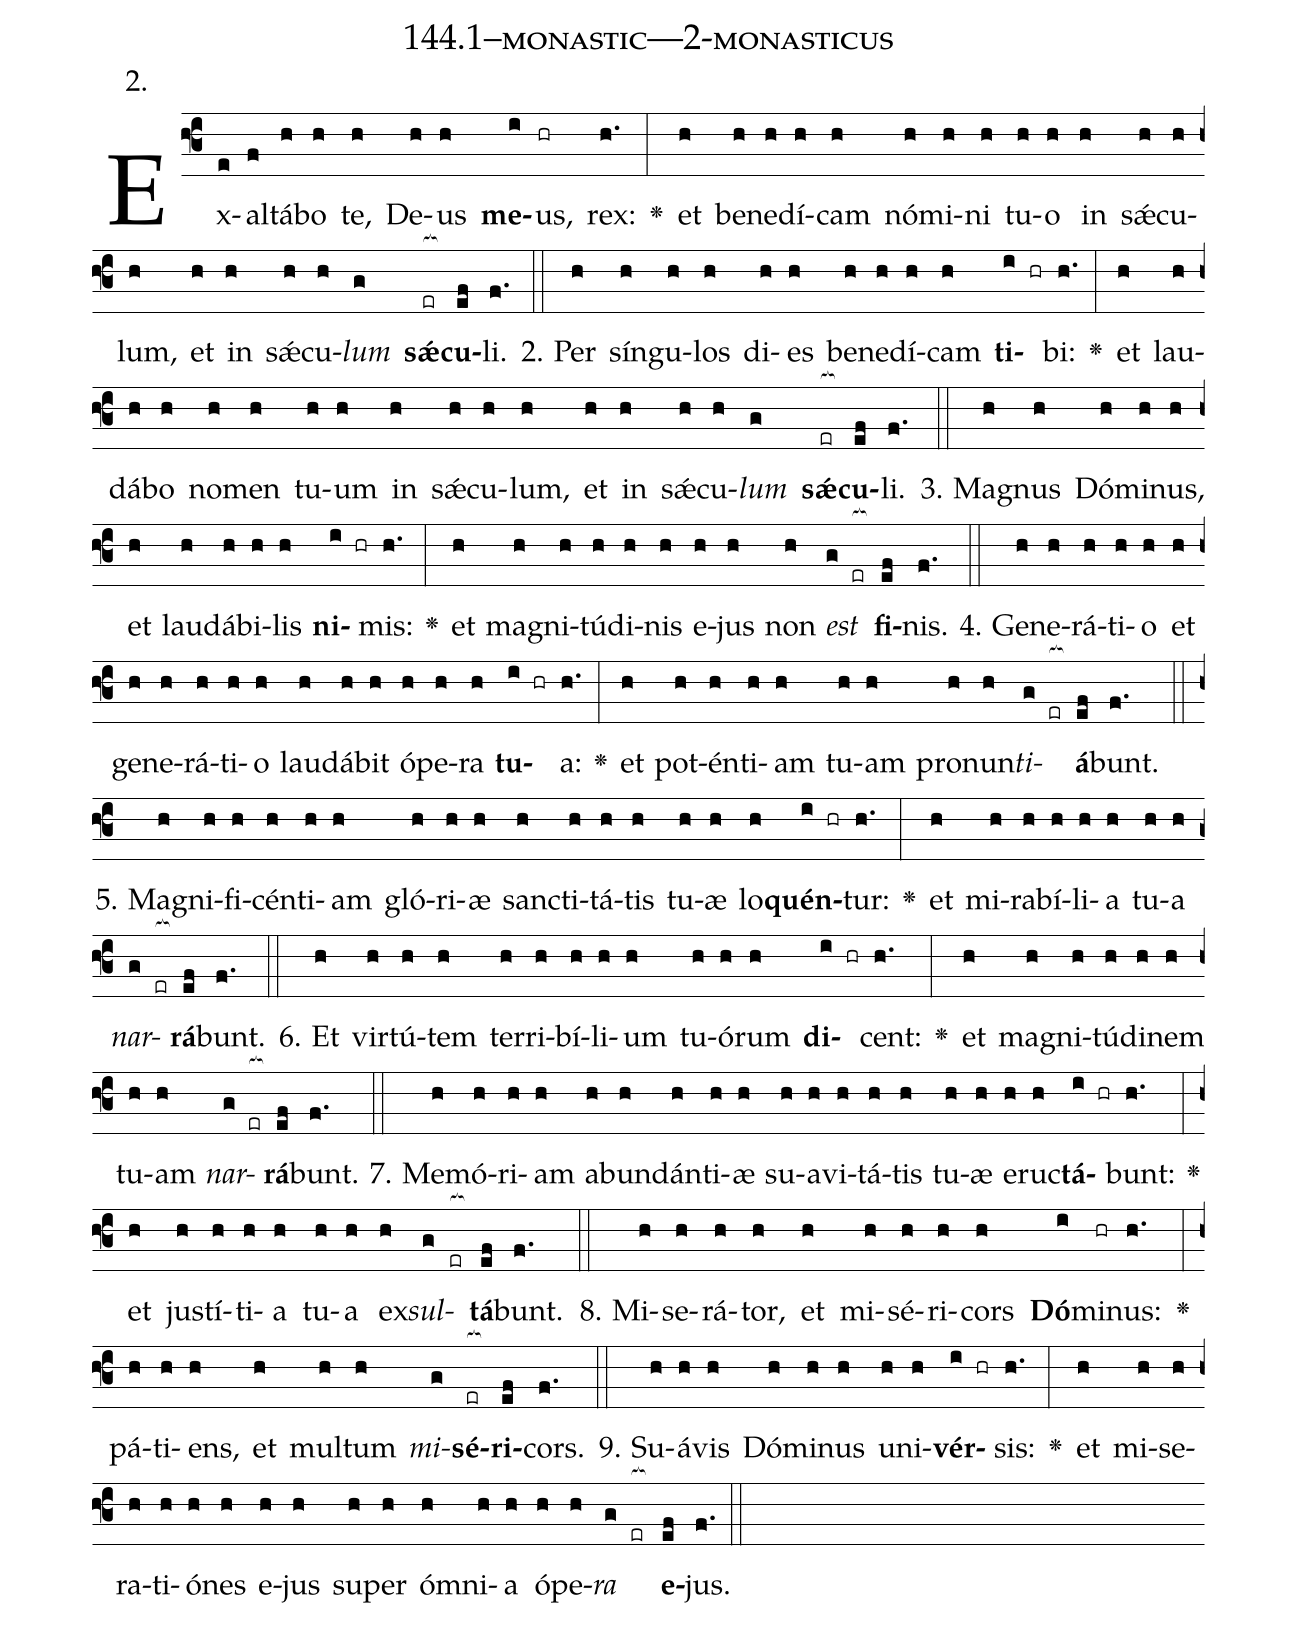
name: 144.1--monastic---2-monasticus;
annotation: 2.;
%%
(f3)Ex(e)al(f)tá(h)bo(h) te,(h) De(h)us(h) <b>me</b>(i)us,(hr) rex:(h.) <v>\greheightstar</v>(:) et(h) be(h)ne(h)dí(h)cam(h) nó(h)mi(h)ni(h) tu(h)o(h) in(h) sǽ(h)cu(h)lum,(h) et(h) in(h) sǽ(h)cu(h)<i>lum</i>(g) <b>sǽ</b>(er[ocb:1{])<b>cu</b>(ef[ocb:0}])li.(f.) (::)
2. Per(h) sín(h)gu(h)los(h) di(h)es(h) be(h)ne(h)dí(h)cam(h) <b>ti</b>(i hr)bi:(h.) <v>\greheightstar</v>(:) et(h) lau(h)dá(h)bo(h) no(h)men(h) tu(h)um(h) in(h) sǽ(h)cu(h)lum,(h) et(h) in(h) sǽ(h)cu(h)<i>lum</i>(g) <b>sǽ</b>(er[ocb:1{])<b>cu</b>(ef[ocb:0}])li.(f.) (::)
3. Ma(h)gnus(h) Dó(h)mi(h)nus,(h) et(h) lau(h)dá(h)bi(h)lis(h) <b>ni</b>(i hr)mis:(h.) <v>\greheightstar</v>(:) et(h) ma(h)gni(h)tú(h)di(h)nis(h) e(h)jus(h) non(h) <i>est</i>(g er[ocb:1{]) <b>fi</b>(ef[ocb:0}])nis.(f.) (::)
4. Ge(h)ne(h)rá(h)ti(h)o(h) et(h) ge(h)ne(h)rá(h)ti(h)o(h) lau(h)dá(h)bit(h) ó(h)pe(h)ra(h) <b>tu</b>(i hr)a:(h.) <v>\greheightstar</v>(:) et(h) pot(h)én(h)ti(h)am(h) tu(h)am(h) pro(h)nun(h)<i>ti</i>(g er[ocb:1{])<b>á</b>(ef[ocb:0}])bunt.(f.) (::)
5. Ma(h)gni(h)fi(h)cén(h)ti(h)am(h) gló(h)ri(h)æ(h) sanc(h)ti(h)tá(h)tis(h) tu(h)æ(h) lo(h)<b>quén</b>(i hr)tur:(h.) <v>\greheightstar</v>(:) et(h) mi(h)ra(h)bí(h)li(h)a(h) tu(h)a(h) <i>nar</i>(g er[ocb:1{])<b>rá</b>(ef[ocb:0}])bunt.(f.) (::)
6. Et(h) vir(h)tú(h)tem(h) ter(h)ri(h)bí(h)li(h)um(h) tu(h)ó(h)rum(h) <b>di</b>(i hr)cent:(h.) <v>\greheightstar</v>(:) et(h) ma(h)gni(h)tú(h)di(h)nem(h) tu(h)am(h) <i>nar</i>(g er[ocb:1{])<b>rá</b>(ef[ocb:0}])bunt.(f.) (::)
7. Me(h)mó(h)ri(h)am(h) ab(h)un(h)dán(h)ti(h)æ(h) su(h)a(h)vi(h)tá(h)tis(h) tu(h)æ(h) e(h)ruc(h)<b>tá</b>(i hr)bunt:(h.) <v>\greheightstar</v>(:) et(h) jus(h)tí(h)ti(h)a(h) tu(h)a(h) ex(h)<i>sul</i>(g er[ocb:1{])<b>tá</b>(ef[ocb:0}])bunt.(f.) (::)
8. Mi(h)se(h)rá(h)tor,(h) et(h) mi(h)sé(h)ri(h)cors(h) <b>Dó</b>(i)mi(hr)nus:(h.) <v>\greheightstar</v>(:) pá(h)ti(h)ens,(h) et(h) mul(h)tum(h) <i>mi</i>(g)<b>sé</b>(er[ocb:1{])<b>ri</b>(ef[ocb:0}])cors.(f.) (::)
9. Su(h)á(h)vis(h) Dó(h)mi(h)nus(h) u(h)ni(h)<b>vér</b>(i hr)sis:(h.) <v>\greheightstar</v>(:) et(h) mi(h)se(h)ra(h)ti(h)ó(h)nes(h) e(h)jus(h) su(h)per(h) óm(h)ni(h)a(h) ó(h)pe(h)<i>ra</i>(g er[ocb:1{]) <b>e</b>(ef[ocb:0}])jus.(f.) (::)
